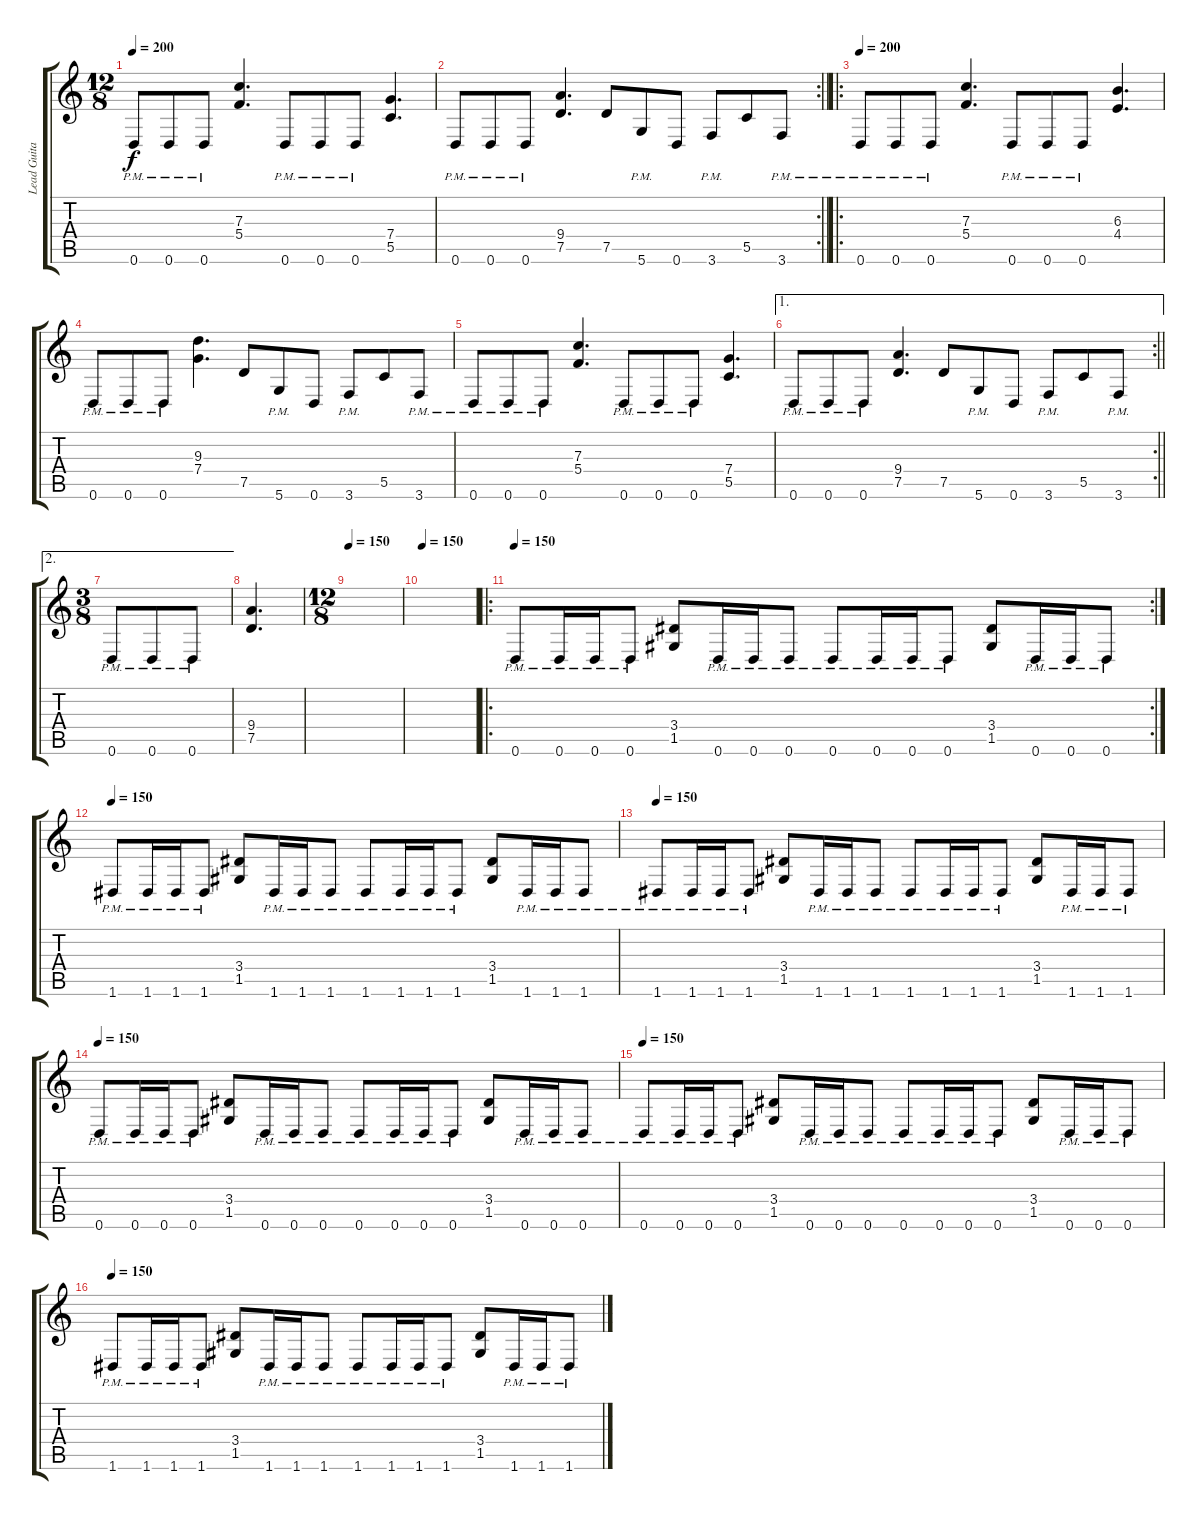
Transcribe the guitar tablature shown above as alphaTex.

\track ("Lead Guitar" "Lead Guita") {instrument distortionguitar}
\staff {score tabs}
\tuning (D4 A3 F3 C3 G2 D2) {hide}
\ts (12 8)
\tempo 200
\clef g2
\ks c
0.6{pm}.8{dy f} 0.6{pm}.8 0.6{pm}.8 (7.3 5.4).4{d} 0.6{pm}.8 0.6{pm}.8 0.6{pm}.8 (7.4 5.5).4{d} |
\rc 2
\barLineRight lightlight
0.6{pm}.8 0.6{pm}.8 0.6{pm}.8 (9.4 7.5).4{d} 7.5.8 5.6{pm}.8 0.6.8 3.6{pm}.8 5.5.8 3.6{pm}.8 |
\ro
\tempo 200
0.6{pm}.8 0.6{pm}.8 0.6{pm}.8 (7.3 5.4).4{d} 0.6{pm}.8 0.6{pm}.8 0.6{pm}.8 (6.3 4.4).4{d} |
0.6{pm}.8 0.6{pm}.8 0.6{pm}.8 (9.3 7.4).4{d} 7.5.8 5.6{pm}.8 0.6.8 3.6{pm}.8 5.5.8 3.6{pm}.8 |
0.6{pm}.8 0.6{pm}.8 0.6{pm}.8 (7.3 5.4).4{d} 0.6{pm}.8 0.6{pm}.8 0.6{pm}.8 (7.4 5.5).4{d} |
\ae 1
\rc 2
\barLineRight lightlight
0.6{pm}.8 0.6{pm}.8 0.6{pm}.8 (9.4 7.5).4{d} 7.5.8 5.6{pm}.8 0.6.8 3.6{pm}.8 5.5.8 3.6{pm}.8 |
\ae 2
\ts (3 8)
0.6{pm}.8 0.6{pm}.8 0.6{pm}.8 |
(9.4 7.5).4{d} |
\ts (12 8)
\tempo 150
|
\tempo 150
|
\ro
\rc 2
\tempo 150
0.6{pm}.8 0.6{pm}.16 0.6{pm}.16 0.6{pm}.8 (3.4 1.5).8 0.6{pm}.16 0.6{pm}.16 0.6{pm}.8 0.6{pm}.8 0.6{pm}.16 0.6{pm}.16 0.6{pm}.8 (3.4 1.5).8 0.6{pm}.16 0.6{pm}.16 0.6{pm}.8 |
\tempo 150
1.6{pm}.8 1.6{pm}.16 1.6{pm}.16 1.6{pm}.8 (3.4 1.5).8 1.6{pm}.16 1.6{pm}.16 1.6{pm}.8 1.6{pm}.8 1.6{pm}.16 1.6{pm}.16 1.6{pm}.8 (3.4 1.5).8 1.6{pm}.16 1.6{pm}.16 1.6{pm}.8 |
\tempo 150
1.6{pm}.8 1.6{pm}.16 1.6{pm}.16 1.6{pm}.8 (3.4 1.5).8 1.6{pm}.16 1.6{pm}.16 1.6{pm}.8 1.6{pm}.8 1.6{pm}.16 1.6{pm}.16 1.6{pm}.8 (3.4 1.5).8 1.6{pm}.16 1.6{pm}.16 1.6{pm}.8 |
\tempo 150
0.6{pm}.8 0.6{pm}.16 0.6{pm}.16 0.6{pm}.8 (3.4 1.5).8 0.6{pm}.16 0.6{pm}.16 0.6{pm}.8 0.6{pm}.8 0.6{pm}.16 0.6{pm}.16 0.6{pm}.8 (3.4 1.5).8 0.6{pm}.16 0.6{pm}.16 0.6{pm}.8 |
\tempo 150
0.6{pm}.8 0.6{pm}.16 0.6{pm}.16 0.6{pm}.8 (3.4 1.5).8 0.6{pm}.16 0.6{pm}.16 0.6{pm}.8 0.6{pm}.8 0.6{pm}.16 0.6{pm}.16 0.6{pm}.8 (3.4 1.5).8 0.6{pm}.16 0.6{pm}.16 0.6{pm}.8 |
\tempo 150
1.6{pm}.8 1.6{pm}.16 1.6{pm}.16 1.6{pm}.8 (3.4 1.5).8 1.6{pm}.16 1.6{pm}.16 1.6{pm}.8 1.6{pm}.8 1.6{pm}.16 1.6{pm}.16 1.6{pm}.8 (3.4 1.5).8 1.6{pm}.16 1.6{pm}.16 1.6{pm}.8
